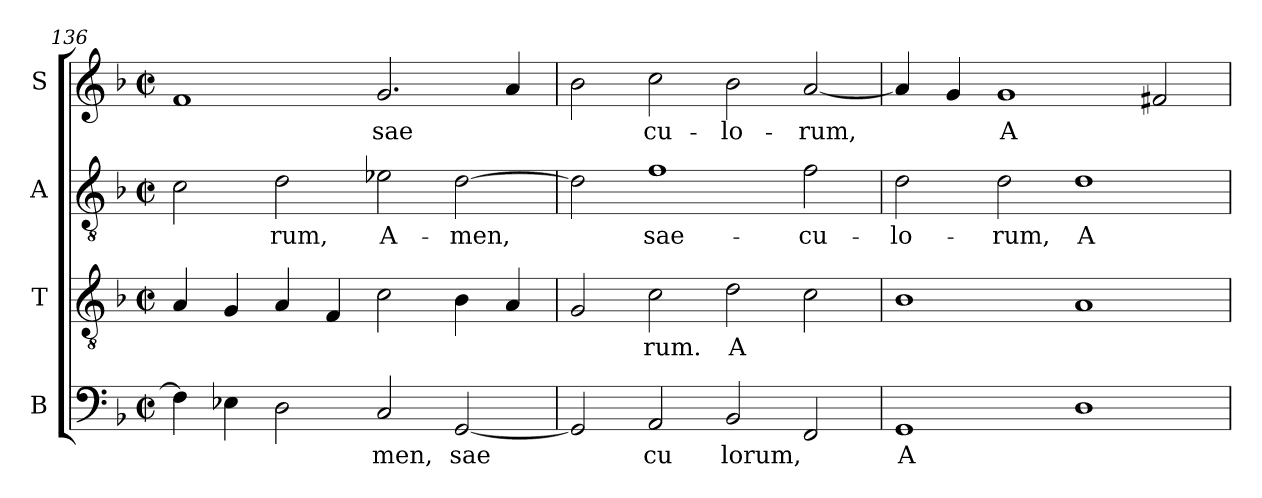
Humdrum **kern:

**kern	**text	**kern	**text	**kern	**text	**kern	**text
*part4	*part4	*part3	*part3	*part2	*part2	*part1	*part1
*staff4	*staff4	*staff3	*staff3	*staff2	*staff2	*staff1	*staff1
*I"B	*	*I"T	*	*I"A	*	*I"S	*
*I'B	*	*I'T	*	*I'A	*	*I'S	*
*clefF4	*	*clefGv2	*	*clefGv2	*	*clefG2	*
*k[b-]	*	*k[b-]	*	*k[b-]	*	*k[b-]	*
*F:	*	*F:	*	*F:	*	*F:	*
*M2/2	*	*M2/2	*	*M2/2	*	*M2/2	*
*met(c|)	*	*met(c|)	*	*met(c|)	*	*met(c|)	*
=136	=136	=136	=136	=136	=136	=136	=136
!	!LO:LY:b:cj	!	!LO:LY:b:cj	!	!LO:LY:b:cj	!	!LO:LY:b:cj
4F\]	.	4A/	--	2c\	--	1f	.
!	!LO:LY:b:cj	!	!LO:LY:b:cj	!	!	!	!
4E-\	.	4G/	--	.	.	.	.
!	!LO:LY:b:cj	!	!LO:LY:b:cj	!	!LO:LY:b:cj	!	!
2D\	.	4A/	--	2d\	-rum,	.	.
!	!	!	!LO:LY:b:cj	!	!	!	!
.	.	4F/	--	.	.	.	.
!	!LO:LY:b:cj	!	!LO:LY:b:cj	!	!LO:LY:b:cj	!	!LO:LY:b:cj
2C/	men,	2c\	--	2e-X\	A-	2.g/	sae-
!	!LO:LY:b:cj	!	!LO:LY:b:cj	!	!LO:LY:b:cj	!	!
[<2GG/	sae	4B-\	--	[>2d\	-men,	.	.
!	!	!	!LO:LY:b:cj	!	!	!	!LO:LY:b:cj
.	.	4A/	--	.	.	4a/	--
=137	=137	=137	=137	=137	=137	=137	=137
!	!LO:LY:b:cj	!	!LO:LY:b:cj	!	!LO:LY:b:cj	!	!LO:LY:b:cj
2GG/]	.	2G/	--	2d\]	.	2b-\	--
!	!LO:LY:b:cj	!	!LO:LY:b:cj	!	!LO:LY:b:cj	!	!LO:LY:b:cj
2AA/	cu	2c\	-rum.	1f	sae-	2cc\	-cu-
!	!LO:LY:b:cj	!	!LO:LY:b:cj	!	!	!	!LO:LY:b:cj
2BB-/	lorum,	2d\	A-	.	.	2b-\	-lo-
!	!LO:LY:b:cj	!	!LO:LY:b:cj	!	!LO:LY:b:cj	!	!LO:LY:b:cj
2FF/	.	2c\	--	2f\	-cu-	[<2a/	-rum,
=138	=138	=138	=138	=138	=138	=138	=138
!	!LO:LY:b:cj	!	!LO:LY:b:cj	!	!LO:LY:b:cj	!	!LO:LY:b:cj
1GG	A	1B-	--	2d\	-lo-	4a/]	.
!	!	!	!	!	!	!	!LO:LY:b:cj
.	.	.	.	.	.	4g/	.
!	!	!	!	!	!LO:LY:b:cj	!	!LO:LY:b:cj
.	.	.	.	2d\	-rum,	1g	A-
!	!LO:LY:b:cj	!	!LO:LY:b:cj	!	!LO:LY:b:cj	!	!
1D	.	1A	--	1d	A-	.	.
!	!	!	!	!	!	!	!LO:LY:b:cj
.	.	.	.	.	.	2f#X/	--
=	=	=	=	=	=	=	=
*-	*-	*-	*-	*-	*-	*-	*-
